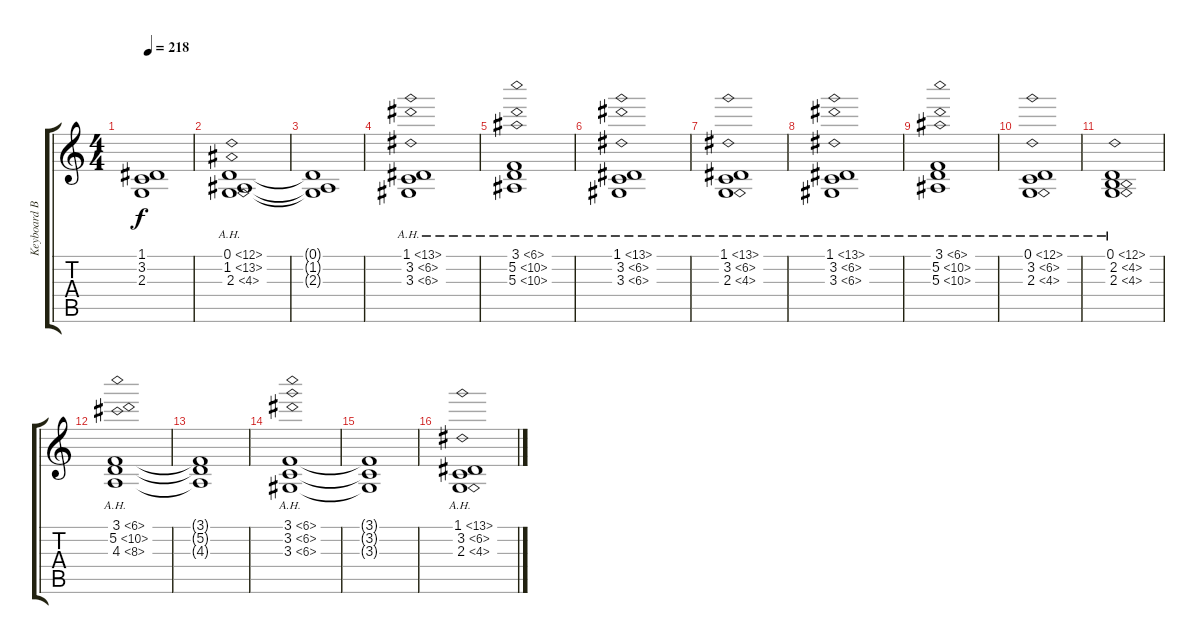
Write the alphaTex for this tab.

\track ("Keyboard Background" "Keyboard B") {instrument stringensemble1}
\staff {score tabs}
\tuning (D4 A3 F3 C3 G2 D2) {hide}
\ts (4 4)
\tempo 218
\clef g2
\ks c
(1.1{t} 3.2{t} 2.3{t}).1{dy f} |
(0.1{ah 12} 1.2{ah 12} 2.3{ah 2}).1 |
(0.1{t} 1.2{t} 2.3{t}).1 |
(1.1{ah 12} 3.2{ah 3} 3.3{ah 3}).1 |
(3.1{ah 3} 5.2{ah 5} 5.3{ah 5}).1 |
(1.1{ah 12} 3.2{ah 3} 3.3{ah 3}).1 |
(1.1{ah 12} 3.2{ah 3} 2.3{ah 2}).1 |
(1.1{ah 12} 3.2{ah 3} 3.3{ah 3}).1 |
(3.1{ah 3} 5.2{ah 5} 5.3{ah 5}).1 |
(0.1{ah 12} 3.2{ah 3} 2.3{ah 2}).1 |
(0.1{ah 12} 2.2{ah 2} 2.3{ah 2}).1 |
(3.1{ah 3} 5.2{ah 5} 4.3{ah 4}).1 |
(3.1{t} 5.2{t} 4.3{t}).1 |
(3.1{ah 3} 3.2{ah 3} 3.3{ah 3}).1 |
(3.1{t} 3.2{t} 3.3{t}).1 |
(1.1{ah 12} 3.2{ah 3} 2.3{ah 2}).1
